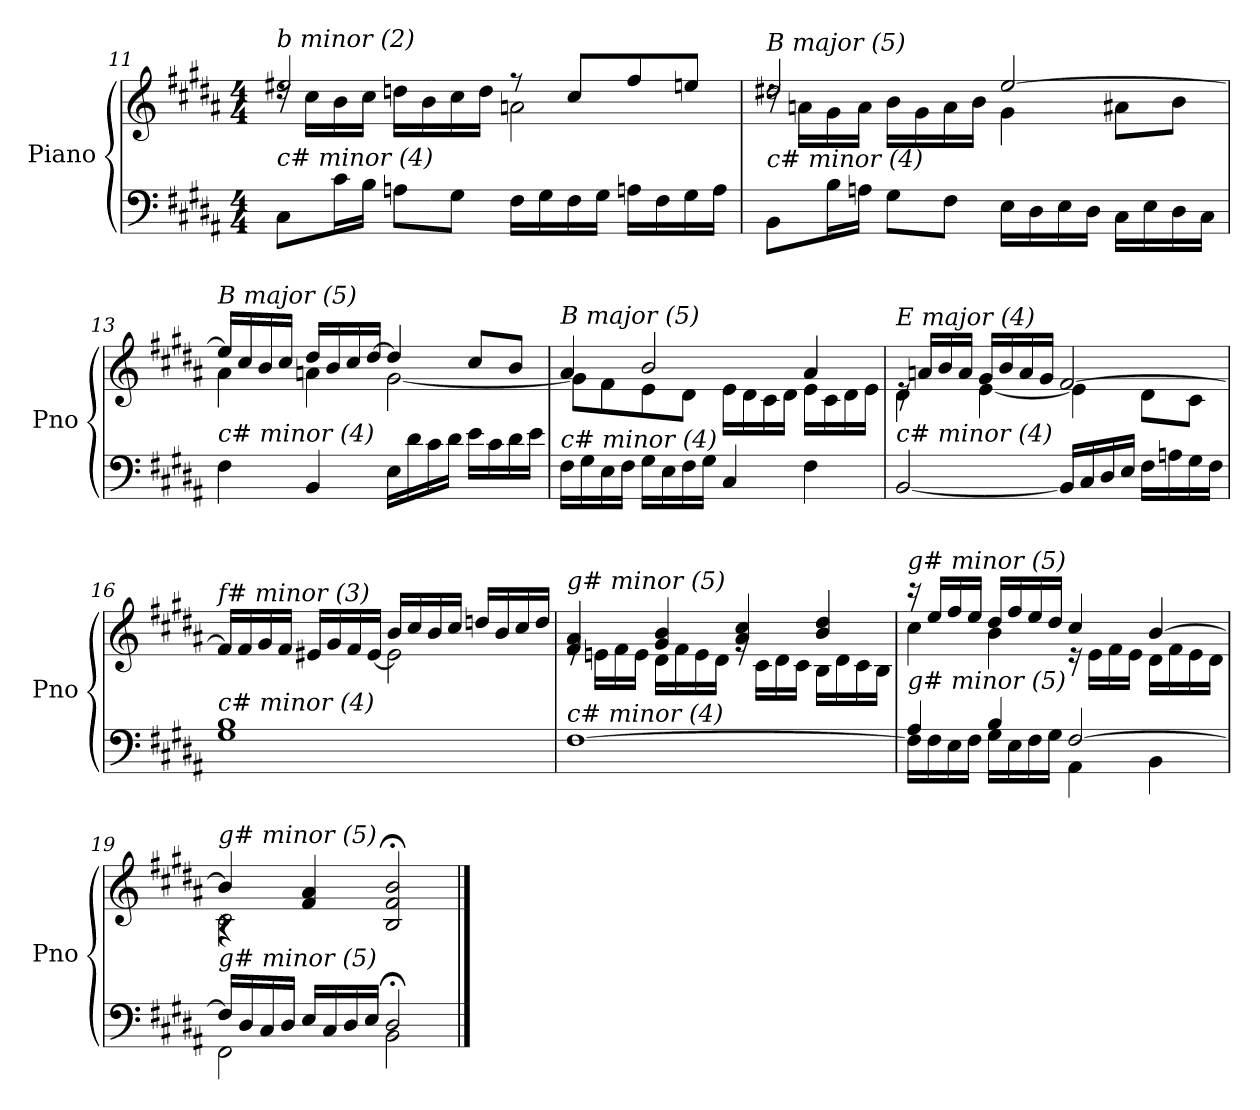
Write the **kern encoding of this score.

**kern	**kern
*part1	*part1
*staff2	*staff1
*I"Piano	*
*I'Pno	*
*clefF4	*clefG2
*k[f#c#g#d#a#]	*k[f#c#g#d#a#]
*M4/4	*M4/4
=11	=11
*	*^
!	!LO:TX:i:t=b minor (2)	!
!LO:TX:i:t=c# minor (4)	!	!
8C#\L	2ee#X/	16rdd
.	.	16cc#\LL
16c#\L	.	16b\
16B\JJ	.	16cc#\JJ
8An\L	.	16ddn\LL
.	.	16b\
8G#\J	.	16cc#\
.	.	16dd\JJ
16F#\LL	8r	2an\
16G#\	.	.
16F#\	8cc#/L	.
16G#\JJ	.	.
16An\LL	8ff#/	.
16F#\	.	.
16G#\	8een/J	.
16A\JJ	.	.
=12	=12	=12
!	!LO:TX:i:t=B major (5)	!
!LO:TX:i:t=c# minor (4)	!	!
8BB\L	2dd#X/	16rdd
.	.	16an\LL
16B\L	.	16g#\
16An\JJ	.	16a\JJ
8G#\L	.	16b\LL
.	.	16g#\
8F#\J	.	16a\
.	.	16b\JJ
16E\LL	[2ee/	4g#\
16D#\	.	.
16E\	.	.
16D#\JJ	.	.
16C#\LL	.	8a#X\L
16E\	.	.
16D#\	.	8b\J
16C#\JJ	.	.
!!LO:LB:g=z	!!
=13	=13	=13
!	!LO:TX:i:t=B major (5)	!
!LO:TX:i:t=c# minor (4)	!	!
4F#\	16ee/LL]	4a#\
.	16cc#/	.
.	16b/	.
.	16cc#/JJ	.
4BB/	16dd#/LL	4an\
.	16b/	.
.	16cc#/	.
.	[16dd#/JJ	.
16E\LL	4dd#/]	[2g#\
16d#\	.	.
16c#\	.	.
16d#\JJ	.	.
16e\LL	8cc#/L	.
16c#\	.	.
16d#\	8b/J	.
16e\JJ	.	.
=14	=14	=14
!	!LO:TX:i:t=B major (5)	!
!LO:TX:i:t=c# minor (4)	!	!
16F#\LL	4a#/	8g#\L]
16G#\	.	.
16E\	.	8f#\
16F#\JJ	.	.
16G#\LL	2b/	8e\
16E\	.	.
16F#\	.	8d#\J
16G#\JJ	.	.
4C#/	.	16e\LL
.	.	16d#\
.	.	16c#\
.	.	16d#\JJ
4F#\	4a#/	16e\LL
.	.	16c#\
.	.	16d#\
.	.	16e\JJ
=15	=15	=15
!	!LO:TX:i:t=E major (4)	!
!LO:TX:i:t=c# minor (4)	!	!
[2BB/	16re	4d#\
.	16an/LL	.
.	16b/	.
.	16a/JJ	.
.	16g#/LL	[4e\
.	16b/	.
.	16a/	.
.	16g#/JJ	.
16BB/LL]	[2f#/	4e\]
16C#/	.	.
16D#/	.	.
16E/JJ	.	.
16F#\LL	.	8d#\L
16An\	.	.
16G#\	.	8c#\J
16F#\JJ	.	.
!!LO:PB:g=z	!!
=16	=16	=16
*^	*	*
!	!	!LO:TX:i:t=f# minor (3)	!
!LO:TX:i:t=c# minor (4)	!	!	!
2ryy	1G# 1B	16f#/LL]	2ryy
.	.	16f#/	.
.	.	16g#/	.
.	.	16f#/JJ	.
.	.	16e#X/LL	.
.	.	16g#/	.
.	.	16f#/	.
.	.	[16e#/JJ	.
2ryy	.	2e#\]	16b/LL
.	.	.	16cc#/
.	.	.	16b/
.	.	.	16cc#/JJ
.	.	.	16ddn/LL
.	.	.	16b/
.	.	.	16cc#/
.	.	.	16dd/JJ
*v	*v	*	*
=17	=17	=17
!	!LO:TX:i:t=g# minor (5)	!
!LO:TX:i:t=c# minor (4)	!	!
[1F#	4f#/ 4a#/	16rg
.	.	16en\LL
.	.	16f#\
.	.	16e\JJ
.	4g#/ 4b/	16d#\LL
.	.	16f#\
.	.	16e\
.	.	16d#\JJ
.	4a#/ 4cc#/	16rg
.	.	16c#\LL
.	.	16d#\
.	.	16c#\JJ
.	4b/ 4dd#/	16B\LL
.	.	16d#\
.	.	16c#\
.	.	16B\JJ
!!LO:LB:g=z	!!
=18	=18	=18
*^	*	*
!	!	!LO:TX:i:t=g# minor (5)	!
!LO:TX:i:t=g# minor (5)	!	!	!
16F#\LL]	4A#/	16r	4cc#\
16F#\	.	16ee/LL	.
16E\	.	16ff#/	.
16F#\JJ	.	16ee/JJ	.
16G#\LL	4B/	16dd#/LL	4b\
16E\	.	16ff#/	.
16F#\	.	16ee/	.
16G#\JJ	.	16dd#/JJ	.
[2F#/	4AA#\	4cc#/	16r
.	.	.	16e\LL
.	.	.	16f#\
.	.	.	16e\JJ
.	4BB\	[4b/	16d#\LL
.	.	.	16f#\
.	.	.	16e\
.	.	.	16d#\JJ
=19	=19	=19	=19
*^	*^	*	*^
!	!	!	!	!LO:TX:i:t=g# minor (5)	!	!
!LO:TX:i:t=g# minor (5)	!	!	!	!	!	!
2ryy	4ryy	16F#/LL]	2FF#\	4b/]	2c#\	4rA
.	.	16D#/	.	.	.	.
.	.	16C#/	.	.	.	.
.	.	16D#/JJ	.	.	.	.
.	2.ryy	16E/LL	.	4f#/ 4a#/	.	2.ryy
.	.	16C#/	.	.	.	.
.	.	16D#/	.	.	.	.
.	.	16E/JJ	.	.	.	.
2ryy	.	2D#/	2BB;\	2B/;< 2f#/;< 2b/;<	2ryy	.
*v	*v	*v	*v	*	*	*
*	*v	*v	*v
==	==
*-	*-
